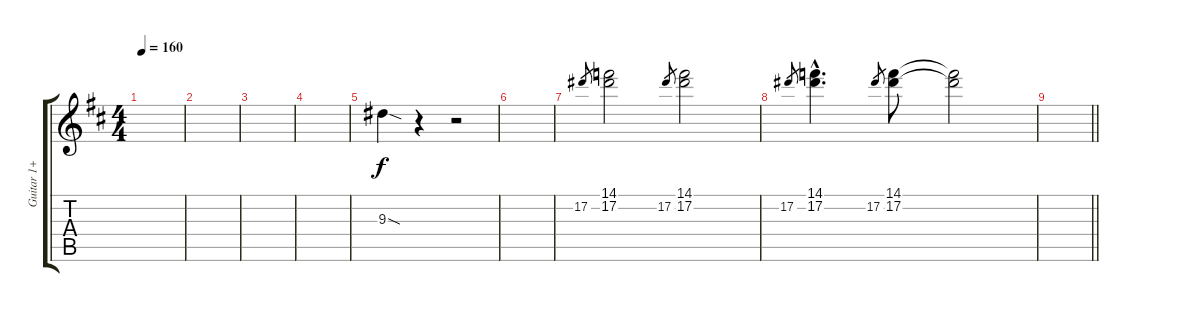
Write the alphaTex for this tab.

\track ("Guitar 1+ (optional)" "Guitar 1+ ") {instrument distortionguitar}
\staff {score tabs}
\tuning (Eb4 Bb3 Gb3 Db3 Ab2 Eb2) {hide}
\ts (4 4)
\tempo 160
\clef g2
\ks d
|
|
|
|
9.3{sod}.4 r.4 r.2 |
|
17.2.8{gr} (14.1 17.2).2 17.2.8{gr} (14.1 17.2).2 |
17.2.8{gr} (14.1{hac} 17.2{hac}).4{d} 17.2.8{gr} (14.1 17.2).8 (14.1{t} 17.2{t}).2 |
\barLineRight lightlight
